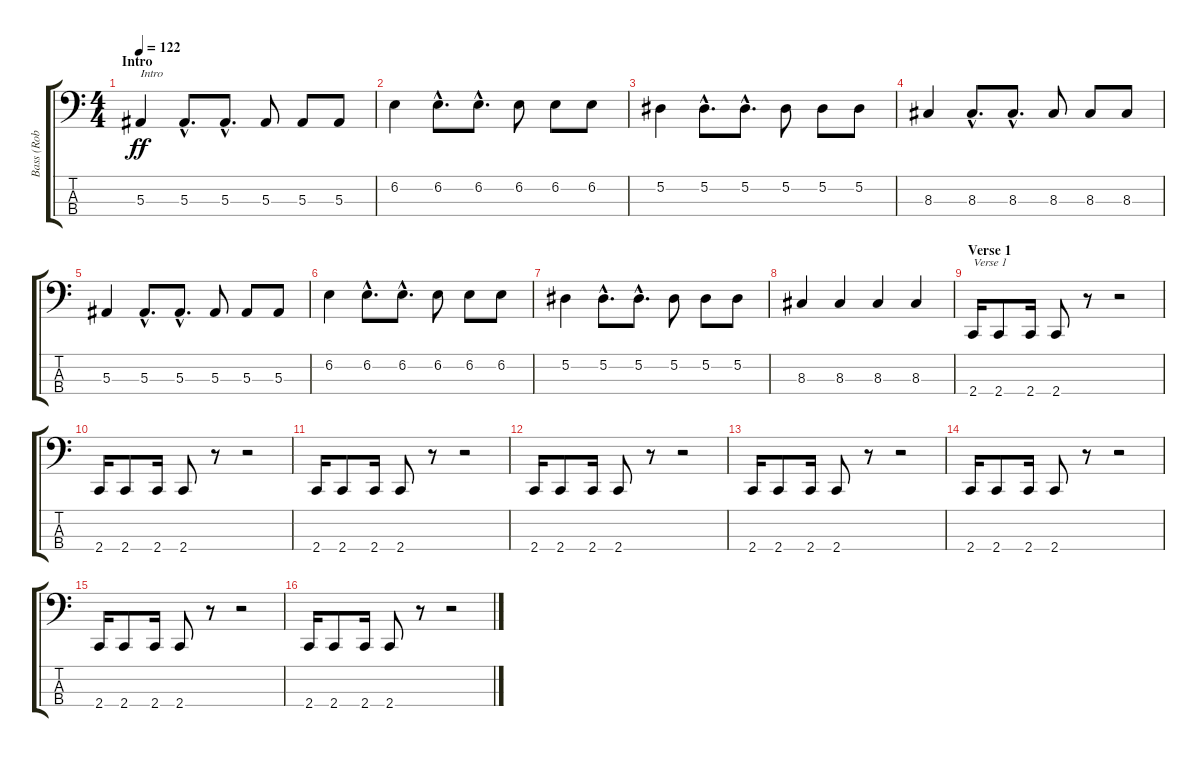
\track ("Bass (Rob Garcia)" "Bass (Rob ") {instrument slapbass2}
\staff {score tabs}
\tuning (Eb2 Bb1 F1 Bb0) {hide}
\ts (4 4)
\section ("" "Intro")
\tempo 122
\clef f4
\ks c
5.3.4{txt "Intro" dy ff instrument slapbass2} 5.3{hac}.8{d} 5.3{hac}.8{d} 5.3.8 5.3.8 5.3.8 |
6.2.4 6.2{hac}.8{d} 6.2{hac}.8{d} 6.2.8 6.2.8 6.2.8 |
5.2.4 5.2{hac}.8{d} 5.2{hac}.8{d} 5.2.8 5.2.8 5.2.8 |
8.3.4 8.3{hac}.8{d} 8.3{hac}.8{d} 8.3.8 8.3.8 8.3.8 |
5.3.4 5.3{hac}.8{d} 5.3{hac}.8{d} 5.3.8 5.3.8 5.3.8 |
6.2.4 6.2{hac}.8{d} 6.2{hac}.8{d} 6.2.8 6.2.8 6.2.8 |
5.2.4 5.2{hac}.8{d} 5.2{hac}.8{d} 5.2.8 5.2.8 5.2.8 |
8.3.4 8.3.4 8.3.4 8.3.4 |
\section ("" "Verse 1")
2.4.16{txt "Verse 1"} 2.4.8 2.4.16 2.4.8 r.8 r.2 |
2.4.16 2.4.8 2.4.16 2.4.8 r.8 r.2 |
2.4.16 2.4.8 2.4.16 2.4.8 r.8 r.2 |
2.4.16 2.4.8 2.4.16 2.4.8 r.8 r.2 |
2.4.16 2.4.8 2.4.16 2.4.8 r.8 r.2 |
2.4.16 2.4.8 2.4.16 2.4.8 r.8 r.2 |
2.4.16 2.4.8 2.4.16 2.4.8 r.8 r.2 |
2.4.16 2.4.8 2.4.16 2.4.8 r.8 r.2
